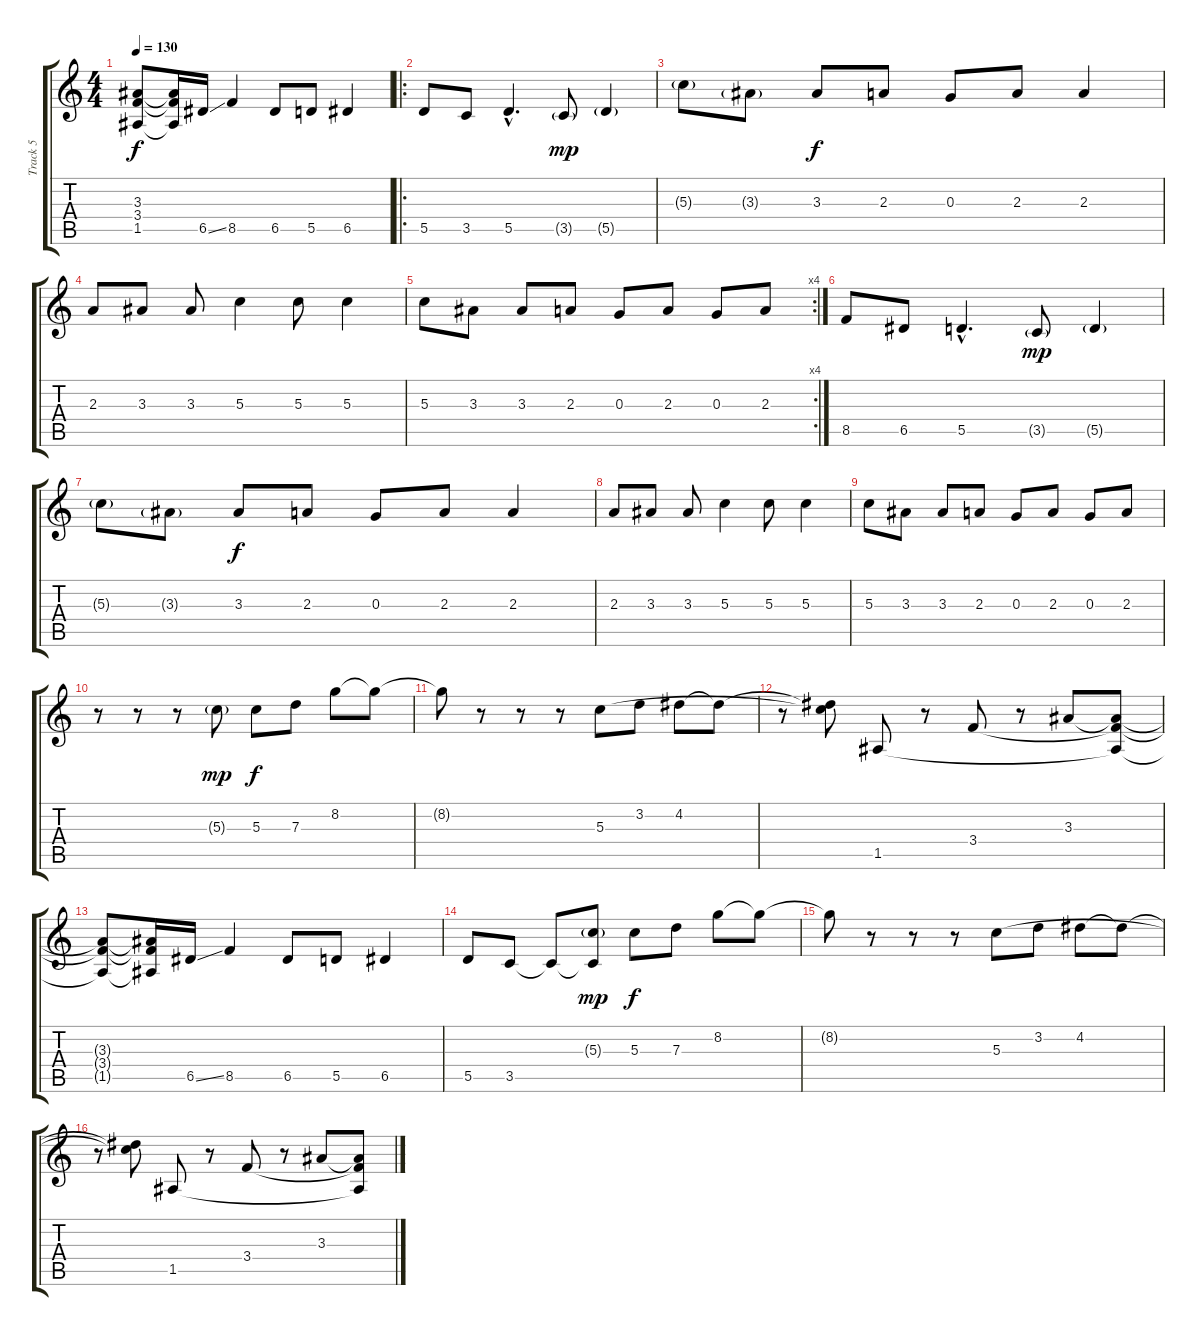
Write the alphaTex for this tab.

\track ("Track 5" "Track 5") {instrument acousticguitarsteel}
\staff {score tabs}
\tuning (E4 B3 G3 D3 A2 E2) {hide}
\ts (4 4)
\tempo 130
\clef g2
\ks c
(3.3{t} 3.4{t} 1.5{t}).8{dy f} (3.3{t} 3.4{t} 1.5{t}).16 6.5{ss}.16 8.5.4 6.5.8 5.5.8 6.5.4 |
\ro
5.5.8 3.5.8 5.5{hac}.4{d} 3.5{g}.8{dy mp} 5.5{g}.4 |
5.3{g}.8 3.3{g}.8 3.3.8{dy f} 2.3.8 0.3.8 2.3.8 2.3.4 |
2.3.8 3.3.8 3.3.8 5.3.4 5.3.8 5.3.4 |
\rc 4
5.3.8 3.3.8 3.3.8 2.3.8 0.3.8 2.3.8 0.3.8 2.3.8 |
8.5.8 6.5.8 5.5{hac}.4{d} 3.5{g}.8{dy mp} 5.5{g}.4 |
5.3{g}.8 3.3{g}.8 3.3.8{dy f} 2.3.8 0.3.8 2.3.8 2.3.4 |
2.3.8 3.3.8 3.3.8 5.3.4 5.3.8 5.3.4 |
5.3.8 3.3.8 3.3.8 2.3.8 0.3.8 2.3.8 0.3.8 2.3.8 |
r.8 r.8 r.8 5.3{g}.8{dy mp} 5.3.8{dy f} 7.3.8 8.2.8 8.2{t}.8 |
8.2{t}.8 r.8 r.8 r.8 5.3.8 3.2.8 4.2.8 4.2{t}.8 |
r.8 (4.2{t} 5.3{t}).8 1.5.8 r.8 3.4.8 r.8 3.3.8 (3.3{t} 3.4{t} 1.5{t}).8 |
(3.3{t} 3.4{t} 1.5{t}).8 (3.3{t} 3.4{t} 1.5{t}).16 6.5{ss}.16 8.5.4 6.5.8 5.5.8 6.5.4 |
5.5.8 3.5.8 3.5{t}.8 (5.3{g} 3.5{t}).8{dy mp} 5.3.8{dy f} 7.3.8 8.2.8 8.2{t}.8 |
8.2{t}.8 r.8 r.8 r.8 5.3.8 3.2.8 4.2.8 4.2{t}.8 |
r.8 (4.2{t} 5.3{t}).8 1.5.8 r.8 3.4.8 r.8 3.3.8 (3.3{t} 3.4{t} 1.5{t}).8
